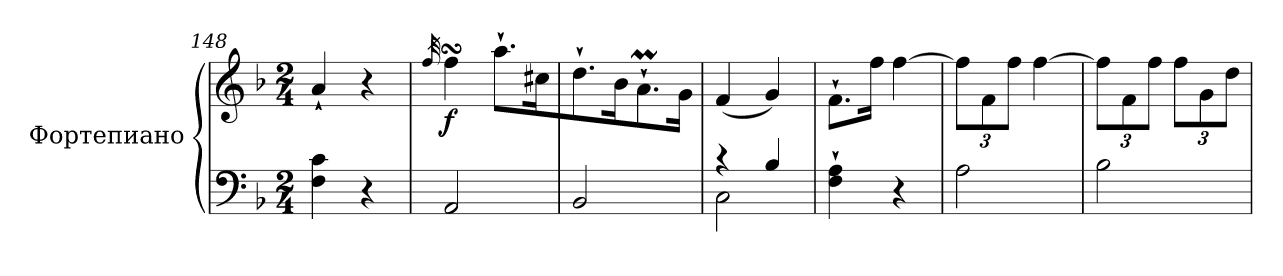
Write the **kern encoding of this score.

**kern	**kern	**dynam
*part1	*part1	*part1
*staff2	*staff1	*staff1/2
*I"Фортепиано	*	*
*clefF4	*clefG2	*
*k[b-]	*k[b-]	*
*M2/4	*M2/4	*
=148	=148	=148
4F\ 4c\	4a`/	.
4r	4r	.
=149	=149	=149
.	32qff/	.
!	!	!LO:DY:b
2AA/	4ffsSSs\	f
.	8.aa`\L	.
.	16cc#X\K	.
=150	=150	=150
2BB-/	8.dd`\	.
.	16b-\K	.
.	8.am`>\	.
.	16g\Jk	.
=151	=151	=151
*^	*	*
4r	2C\	(<4f/	.
4B-/	.	4g/)	.
*v	*v	*	*
=152	=152	=152
4F\` 4A\`	8.f`>\L	.
.	16ff\Jk	.
4r	[4ff\	.
=153	=153	=153
*	*Xbrackettup	*
2A\	12ff\L]	.
.	12f\	.
.	12ff\J	.
.	[4ff\	.
=154	=154	=154
2B-\	12ff\L]	.
.	12f\	.
.	12ff\J	.
.	12ff\L	.
.	12g\	.
.	12dd\J	.
=	=	=
*-	*-	*-
